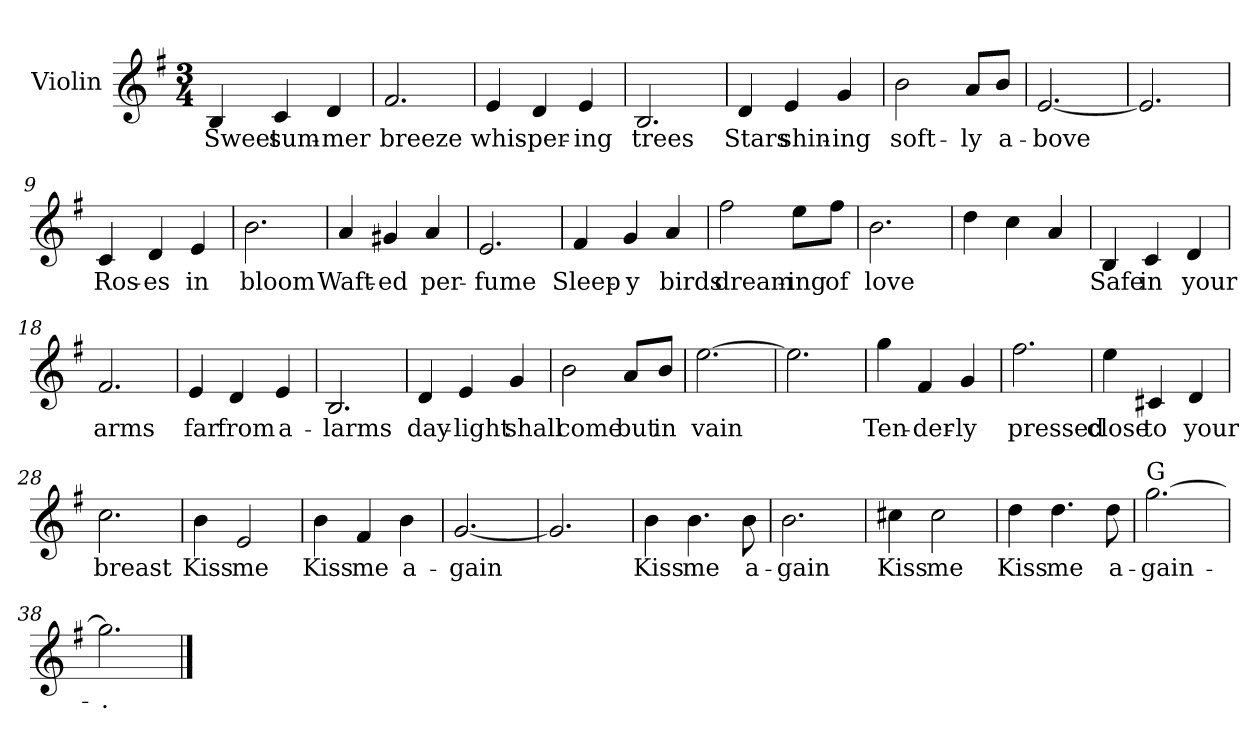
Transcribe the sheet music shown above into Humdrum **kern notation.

**kern	**text
*part1	*part1
*staff1	*staff1
*I"Violin	*
*I'Vln	*
*clefG2	*
*k[f#]	*
*G:	*
*M3/4	*
=1	=1
4B/	Sweet
4c/	sum-
4d/	-mer
=2	=2
2.f#/	breeze
=3	=3
4e/	whis-
4d/	-per-
4e/	-ing
=4	=4
2.B/	trees
!!LO:LB:g=z
=5	=5
4d/	Stars
4e/	shin-
4g/	-ing
=6	=6
2b\	soft-
8a/L	-ly
8b/J	a-
=7	=7
[2.e/	-bove
=8	=8
2.e/]	.
!!LO:LB:g=z
=9	=9
4c/	Ros-
4d/	-es
4e/	in
=10	=10
2.b\	bloom
=11	=11
4a/	Waft-
4g#X/	-ed
4a/	per-
=12	=12
2.e/	-fume
!!LO:LB:g=z
=13	=13
4f#/	Sleep-
4g/	-y
4a/	birds
=14	=14
2ff#\	dream-
8ee\L	-ing
8ff#\J	of
=15	=15
2.b\	love
=16	=16
4dd\	.
4cc\	.
4a/	.
!!LO:LB:g=z
=17	=17
4B/	Safe
4c/	in
4d/	your
=18	=18
2.f#/	arms
=19	=19
4e/	far
4d/	from
4e/	a-
=20	=20
2.B/	-larms
!!LO:LB:g=z
=21	=21
4d/	day-
4e/	-light
4g/	shall
=22	=22
2b\	come
8a/L	but
8b/J	in
=23	=23
[2.ee\	vain
=24	=24
2.ee\]	.
=25	=25
4gg\	Ten-
4f#/	-der-
4g/	-ly
=26	=26
2.ff#\	pressed
=27	=27
4ee\	close
4c#X/	to
4d/	your
=28	=28
2.cc\	breast
=29	=29
4b\	Kiss
2e/	me
=30	=30
4b\	Kiss
4f#/	me
4b\	a-
!!LO:LB:g=z
=31	=31
[2.g/	-gain
=32	=32
2.g/]	.
=33	=33
4b\	Kiss
4.b\	me
8b\	a-
=34	=34
2.b\	-gain
=35	=35
4cc#X\	Kiss
2cc#\	me
=36	=36
4dd\	Kiss
4.dd\	me
8dd\	a-
=37	=37
!LO:TX:a:t=G	!
[2.gg\	-gain-
=38	=38
2.gg\]	-.
==	==
*-	*-
